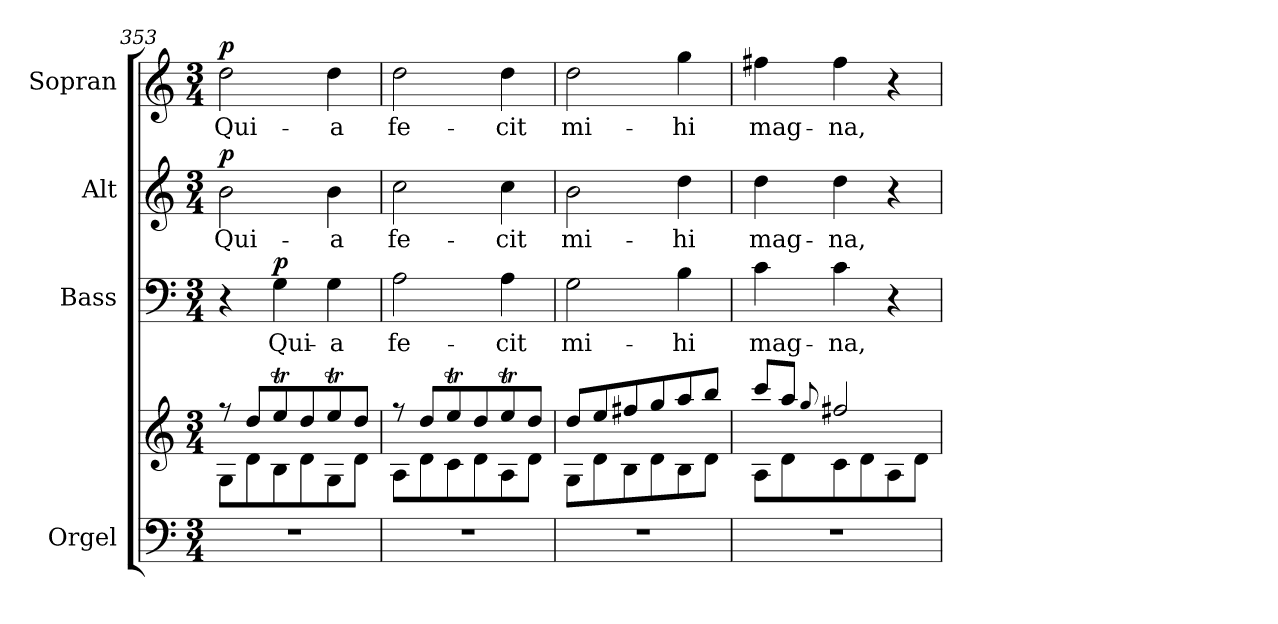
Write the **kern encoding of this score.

**kern	**kern	**kern	**text	**dynam	**kern	**text	**dynam	**kern	**text	**dynam
*part4	*part4	*part3	*part3	*part3	*part2	*part2	*part2	*part1	*part1	*part1
*staff5	*staff4	*staff3	*staff3	*staff3	*staff2	*staff2	*staff2	*staff1	*staff1	*staff1
*I"Orgel	*	*I"Bass	*	*	*I"Alt	*	*	*I"Sopran	*	*
*I'Org.	*	*I'B.	*	*	*I'A.	*	*	*I'S.	*	*
*clefF4	*clefG2	*clefF4	*	*	*clefG2	*	*	*clefG2	*	*
*k[]	*k[]	*k[]	*	*	*k[]	*	*	*k[]	*	*
*C:	*C:	*C:	*	*	*C:	*	*	*C:	*	*
*M3/4	*M3/4	*M3/4	*	*	*M3/4	*	*	*M3/4	*	*
=353	=353	=353	=353	=353	=353	=353	=353	=353	=353	=353
*	*^	*	*	*	*	*	*	*	*	*
!	!	!	!	!	!	!	!LO:LY:b	!LO:DY:a	!	!LO:LY:b	!LO:DY:a
2.r	8r	8G\L	4r	.	.	2b\	Qui-	p	2dd\	Qui-	p
.	8dd/L	8d\	.	.	.	.	.	.	.	.	.
!	!	!	!	!LO:LY:b	!LO:DY:a	!	!	!	!	!	!
.	8eet/	8B\	4G\	Qui-	p	.	.	.	.	.	.
.	8dd/	8d\	.	.	.	.	.	.	.	.	.
!	!	!	!	!LO:LY:b	!	!	!LO:LY:b	!	!	!LO:LY:b	!
.	8eet/	8G\	4G\	-a	.	4b\	-a	.	4dd\	-a	.
.	8dd/J	8d\J	.	.	.	.	.	.	.	.	.
=354	=354	=354	=354	=354	=354	=354	=354	=354	=354	=354	=354
!	!	!	!	!LO:LY:b	!	!	!LO:LY:b	!	!	!LO:LY:b	!
2.r	8r	8A\L	2A\	fe-	.	2cc\	fe-	.	2dd\	fe-	.
.	8dd/L	8d\	.	.	.	.	.	.	.	.	.
.	8eet/	8c\	.	.	.	.	.	.	.	.	.
.	8dd/	8d\	.	.	.	.	.	.	.	.	.
!	!	!	!	!LO:LY:b	!	!	!LO:LY:b	!	!	!LO:LY:b	!
.	8eet/	8A\	4A\	-cit	.	4cc\	-cit	.	4dd\	-cit	.
.	8dd/J	8d\J	.	.	.	.	.	.	.	.	.
=355	=355	=355	=355	=355	=355	=355	=355	=355	=355	=355	=355
!	!	!	!	!LO:LY:b	!	!	!LO:LY:b	!	!	!LO:LY:b	!
2.r	8dd/L	8G\L	2G\	mi-	.	2b\	mi-	.	2dd\	mi-	.
.	8ee/	8d\	.	.	.	.	.	.	.	.	.
.	8ff#X/	8B\	.	.	.	.	.	.	.	.	.
.	8gg/	8d\	.	.	.	.	.	.	.	.	.
!	!	!	!	!LO:LY:b	!	!	!LO:LY:b	!	!	!LO:LY:b	!
.	8aa/	8B\	4B\	-hi	.	4dd\	-hi	.	4gg\	-hi	.
.	8bb/J	8d\J	.	.	.	.	.	.	.	.	.
=356	=356	=356	=356	=356	=356	=356	=356	=356	=356	=356	=356
!	!	!	!	!LO:LY:b	!	!	!LO:LY:b	!	!	!LO:LY:b	!
2.r	8ccc/L	8A\L	4c\	mag-	.	4dd\	mag-	.	4ff#X\	mag-	.
.	8aa/J	8d\	.	.	.	.	.	.	.	.	.
.	8qqgg/	.	.	.	.	.	.	.	.	.	.
!	!	!	!	!LO:LY:b	!	!	!LO:LY:b	!	!	!LO:LY:b	!
.	2ff#X/	8c\	4c\	-na,	.	4dd\	-na,	.	4ff#\	-na,	.
.	.	8d\	.	.	.	.	.	.	.	.	.
.	.	8A\	4r	.	.	4r	.	.	4r	.	.
.	.	8d\J	.	.	.	.	.	.	.	.	.
*	*v	*v	*	*	*	*	*	*	*	*	*
=	=	=	=	=	=	=	=	=	=	=
*-	*-	*-	*-	*-	*-	*-	*-	*-	*-	*-
